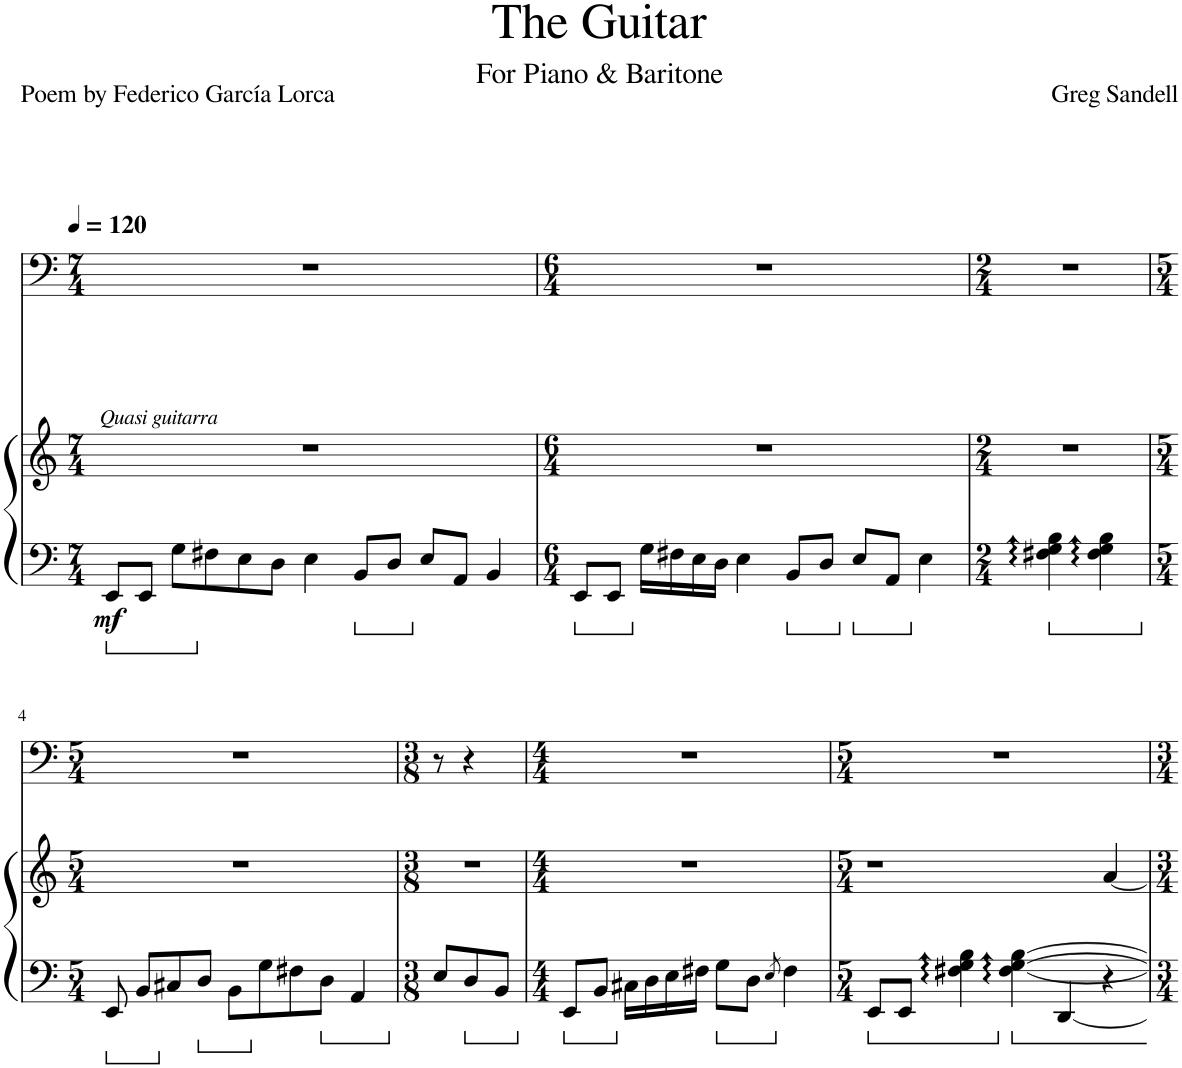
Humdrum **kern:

**kern	**kern	**dynam	**kern
*part2	*part2	*part2	*part1
*staff3	*staff2	*staff2/3	*staff1
*I"Piano	*	*	*I"Voice
*I'Pno	*	*	*
*clefF4	*clefG2	*	*clefF4
*k[]	*k[]	*	*k[]
*M7/4	*M7/4	*	*M7/4
*MM120	*MM120	*	*MM120
=1	=1	=1	=1
!	!	!	!LO:TX:b:i:t=Quasi guitarra
!	!	!LO:DY:b=2	!
8EE/L	1..r	mf	1..r
8EE/J	.	.	.
8G\L	.	.	.
8F#X\	.	.	.
8E\	.	.	.
8D\J	.	.	.
4E\	.	.	.
8BB/L	.	.	.
8D/J	.	.	.
8E/L	.	.	.
8AA/J	.	.	.
4BB/	.	.	.
=2	=2	=2	=2
*M6/4	*M6/4	*	*M6/4
8EE/L	1.r	.	1.r
8EE/J	.	.	.
16G\LL	.	.	.
16F#X\	.	.	.
16E\	.	.	.
16D\JJ	.	.	.
4E\	.	.	.
8BB/L	.	.	.
8D/J	.	.	.
8E/L	.	.	.
8AA/J	.	.	.
4E\	.	.	.
=3	=3	=3	=3
*M2/4	*M2/4	*	*M2/4
4F#X\ 4G\ 4B\	2r	.	2r
4F#\ 4G\ 4B\	.	.	.
!!LO:LB:g=z
=4	=4	=4	=4
*M5/4	*M5/4	*	*M5/4
8EE/	4%5r	.	4%5r
8BB/L	.	.	.
8C#X/	.	.	.
8D/J	.	.	.
8BB\L	.	.	.
8G\	.	.	.
8F#X\	.	.	.
8D\J	.	.	.
4AA/	.	.	.
=5	=5	=5	=5
*M3/8	*M3/8	*	*M3/8
8E/L	4.r	.	8r
8D/	.	.	4r
8BB/J	.	.	.
=6	=6	=6	=6
*M4/4	*M4/4	*	*M4/4
8EE/L	1r	.	1r
8BB/J	.	.	.
16C#X\LL	.	.	.
16D\	.	.	.
16E\	.	.	.
16F#X\JJ	.	.	.
8G\L	.	.	.
8D\J	.	.	.
8qE/	.	.	.
4F#\	.	.	.
=7	=7	=7	=7
*M5/4	*M5/4	*	*M5/4
8EE/L	1r	.	4%5r
8EE/J	.	.	.
4F#X\ 4G\ 4B\	.	.	.
[4F#\ [4G\ [4B\	.	.	.
[4DD/	.	.	.
4r	[4a/	.	.
=	=	=	=
*-	*-	*-	*-
